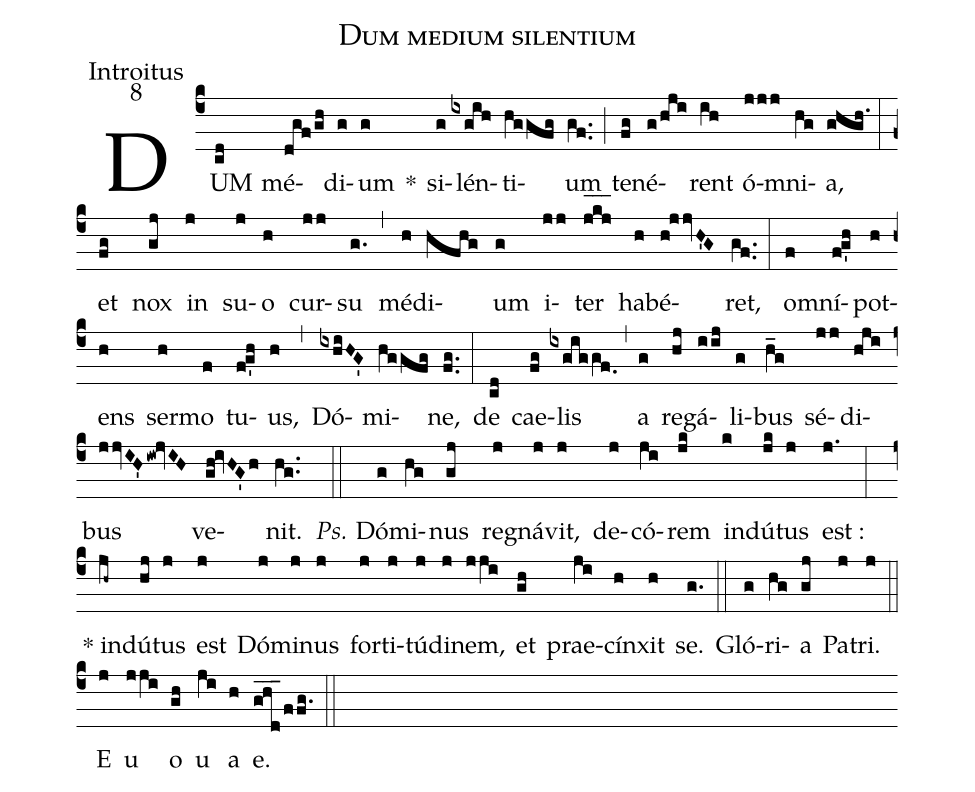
name:Dum medium silentium;
office-part:Introitus;
mode:8;
%%
(c4) DUM(cd) mé(dgf/gh)di(g)um(g) *() si(g)lén(ixgih)ti(hggfg)um(gf..) (;) te(fg)né(g/hji)rent(ih) ó(jjj)mni(hg)a,(ghgh.) (:) et(fg) nox(gj) in(j) su(j)o(h) cur(jj)su(g.) (,) mé(h)di(hfhg)um(g) i(jj)ter(j_[hl:1]k_[hl:1]j_[hl:1]) ha(h)bé(h!jjvH'G)ret,(gf..) (:) o(f)mní(fg'h)pot(h)ens(h) ser(h)mo(f) tu(fg'h)us,(h) (,) Dó(ixhiHG')mi(hggfg)ne,(fg..) (:) de(cd) cae(fg)lis(ixgiggf.0) (,) a(g) re(hj)gá(iij)li(g)bus(h_g) sé(jj)di(hji)bus(jjvIH'iw!jvIH) ve(gh!ivHG'h)nit.(hg..) (::) <i>Ps.</i> Dó(g)mi(hg)nus(gj) re(j)gná(j)vit,(j) de(j)có(ji)rem(jk) in(k)dú(jk)tus(j) est :(j.) (:) * in(jh~)dú(hj)tus(j) est(j) Dó(j)mi(j)nus(j) for(j)ti(j)tú(j)di(j)nem,(jji) et(gh) prae(ji)cín(h)xit(h) se.(g.) (::) Gló(g)ri(hg)a(gj) Pa(j)tri.(j) (::) <eu>E(j) u(jji) o(gh) u(ji) a(h) e.</eu>(ghd___/ffg.) (::)
